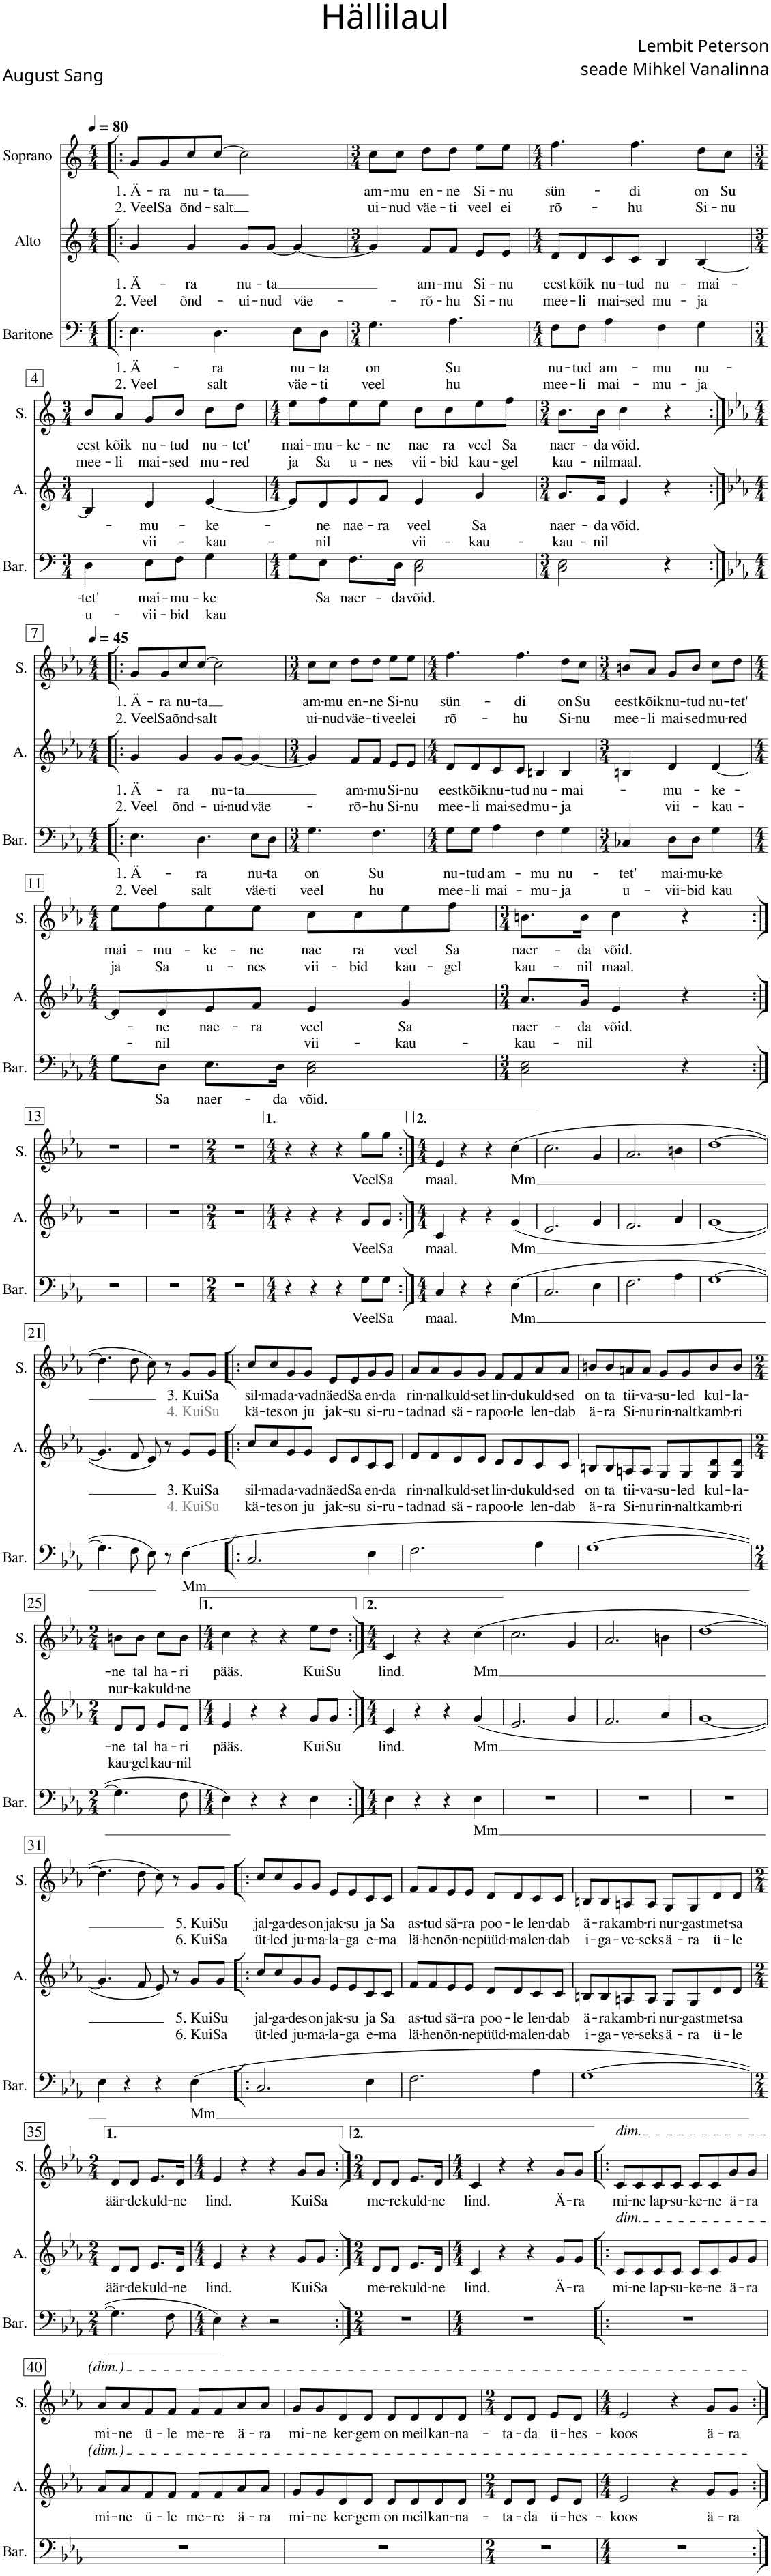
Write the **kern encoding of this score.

**kern	**text	**text	**kern	**text	**text	**kern	**text	**text
*part3	*part3	*part3	*part2	*part2	*part2	*part1	*part1	*part1
*staff3	*staff3	*staff3	*staff2	*staff2	*staff2	*staff1	*staff1	*staff1
*I"Baritone	*	*	*I"Alto	*	*	*I"Soprano	*	*
*I'Bar.	*	*	*I'A.	*	*	*I'S.	*	*
*clefF4	*	*	*clefG2	*	*	*clefG2	*	*
*	*	*	*Trd1c2	*	*	*	*	*
*k[]	*	*	*k[]	*	*	*k[]	*	*
*M4/4	*	*	*M4/4	*	*	*M4/4	*	*
*MM80	*	*	*MM80	*	*	*MM80	*	*
=1!|:	=1!|:	=1!|:	=1!|:	=1!|:	=1!|:	=1!|:	=1!|:	=1!|:
!	!LO:LY:b	!LO:LY:b	!	!LO:LY:b	!LO:LY:b	!	!LO:LY:b	!LO:LY:b
4.E\	1. Ä-	2. Veel	4g/	1. Ä-	2. Veel	8g/L	1. Ä-	2. Veel
!	!	!	!	!	!	!	!LO:LY:b	!LO:LY:b
.	.	.	.	.	.	8g/	-ra	Sa
!	!	!	!	!LO:LY:b	!LO:LY:b	!	!LO:LY:b	!LO:LY:b
.	.	.	4g/	-ra	õnd-	8cc/	nu-	õnd-
!	!LO:LY:b	!LO:LY:b	!	!	!	!	!LO:LY:b	!LO:LY:b
4.D\	-ra	-salt	.	.	.	[8cc/J	-ta	-salt
!	!	!	!	!LO:LY:b	!LO:LY:b	!	!	!
.	.	.	8g/L	nu-	ui-	2cc\]	.	.
!	!	!	!	!LO:LY:b	!LO:LY:b	!	!	!
.	.	.	[8g/J	-ta	-nud	.	.	.
!	!LO:LY:b	!LO:LY:b	!	!	!LO:LY:b	!	!	!
8E\L	nu-	väe-	4g/_	.	väe-	.	.	.
!	!LO:LY:b	!LO:LY:b	!	!	!	!	!	!
8D\J	-ta	-ti	.	.	.	.	.	.
=2	=2	=2	=2	=2	=2	=2	=2	=2
*M3/4	*	*	*M3/4	*	*	*M3/4	*	*
!	!LO:LY:b	!LO:LY:b	!	!	!	!	!LO:LY:b	!LO:LY:b
4.G\	on	veel	4g/]	.	.	8cc\L	am-	ui-
!	!	!	!	!	!	!	!LO:LY:b	!LO:LY:b
.	.	.	.	.	.	8cc\J	-mu	-nud
!	!	!	!	!LO:LY:b	!LO:LY:b	!	!LO:LY:b	!LO:LY:b
.	.	.	8f/L	am-	rõ-	8dd\L	en-	väe-
!	!LO:LY:b	!LO:LY:b	!	!LO:LY:b	!LO:LY:b	!	!LO:LY:b	!LO:LY:b
4.A\	Su	-hu	8f/J	-mu	-hu	8dd\J	-ne	-ti
!	!	!	!	!LO:LY:b	!LO:LY:b	!	!LO:LY:b	!LO:LY:b
.	.	.	8e/L	Si-	Si-	8ee\L	Si-	veel
!	!	!	!	!LO:LY:b	!LO:LY:b	!	!LO:LY:b	!LO:LY:b
.	.	.	8e/J	-nu	-nu	8ee\J	-nu	ei
=3	=3	=3	=3	=3	=3	=3	=3	=3
*M4/4	*	*	*M4/4	*	*	*M4/4	*	*
!	!LO:LY:b	!LO:LY:b	!	!LO:LY:b	!LO:LY:b	!	!LO:LY:b	!LO:LY:b
8F\L	nu-	mee-	8d/L	eest	mee-	4.ff\	sün-	rõ-
!	!LO:LY:b	!LO:LY:b	!	!LO:LY:b	!LO:LY:b	!	!	!
8F\J	-tud	-li	8d/	kõik	-li	.	.	.
!	!LO:LY:b	!LO:LY:b	!	!LO:LY:b	!LO:LY:b	!	!	!
4A\	am-	mai-	8c/	nu-	mai-	.	.	.
!	!	!	!	!LO:LY:b	!LO:LY:b	!	!LO:LY:b	!LO:LY:b
.	.	.	8c/J	-tud	-sed	4.ff\	di	-hu
!	!LO:LY:b	!LO:LY:b	!	!LO:LY:b	!LO:LY:b	!	!	!
4F\	-mu	mu-	4B/	nu-	mu-	.	.	.
!	!LO:LY:b	!LO:LY:b	!	!LO:LY:b	!LO:LY:b	!	!LO:LY:b	!LO:LY:b
4G\	nu-	ja	[4B/	-mai-	ja	8dd\L	on	Si-
!	!	!	!	!	!	!	!LO:LY:b	!LO:LY:b
.	.	.	.	.	.	8cc\J	Su	-nu
!!LO:LB:g=z
=4	=4	=4	=4	=4	=4	=4	=4	=4
*M3/4	*	*	*M3/4	*	*	*M3/4	*	*
!	!LO:LY:b	!LO:LY:b	!	!	!	!	!LO:LY:b	!LO:LY:b
4D\	-tet'	u-	4B/]	.	.	8b/L	eest	mee-
!	!	!	!	!	!	!	!LO:LY:b	!LO:LY:b
.	.	.	.	.	.	8a/J	kõik	-li
!	!LO:LY:b	!LO:LY:b	!	!LO:LY:b	!LO:LY:b	!	!LO:LY:b	!LO:LY:b
8E\L	mai-	vii-	4d/	-mu-	vii-	8g/L	nu-	mai-
!	!LO:LY:b	!LO:LY:b	!	!	!	!	!LO:LY:b	!LO:LY:b
8F\J	-mu-	-bid	.	.	.	8b/J	-tud	-sed
!	!LO:LY:b	!LO:LY:b	!	!LO:LY:b	!LO:LY:b	!	!LO:LY:b	!LO:LY:b
4G\	-ke	kau-	[4e/	-ke-	kau-	8cc\L	nu-	mu-
!	!	!	!	!	!	!	!LO:LY:b	!LO:LY:b
.	.	.	.	.	.	8dd\J	-tet'	-red
=5	=5	=5	=5	=5	=5	=5	=5	=5
*M4/4	*	*	*M4/4	*	*	*M4/4	*	*
!	!	!	!	!	!	!	!LO:LY:b	!LO:LY:b
8G\L	.	.	8e/L]	.	.	8ee\L	mai-	ja
!	!LO:LY:b	!	!	!LO:LY:b	!LO:LY:b	!	!LO:LY:b	!LO:LY:b
8E\J	Sa	.	8d/	-ne	-nil	8ff\	-mu-	Sa
!	!LO:LY:b	!	!	!LO:LY:b	!	!	!LO:LY:b	!LO:LY:b
8.F\L	naer-	.	8e/	nae-	.	8ee\	-ke-	u-
!	!	!	!	!LO:LY:b	!	!	!LO:LY:b	!LO:LY:b
.	.	.	8f/J	-ra	.	8ee\J	-ne	-nes
!	!LO:LY:b	!	!	!	!	!	!	!
16D\Jk	-da	.	.	.	.	.	.	.
!	!LO:LY:b	!	!	!LO:LY:b	!LO:LY:b	!	!LO:LY:b	!LO:LY:b
2C\ 2E\	võid.	.	4e/	veel	vii-	8cc\L	-nae	vii-
!	!	!	!	!	!	!	!LO:LY:b	!LO:LY:b
.	.	.	.	.	.	8cc\	-ra	-bid
!	!	!	!	!LO:LY:b	!LO:LY:b	!	!LO:LY:b	!LO:LY:b
.	.	.	4g/	Sa	kau-	8ee\	veel	kau-
!	!	!	!	!	!	!	!LO:LY:b	!LO:LY:b
.	.	.	.	.	.	8ff\J	Sa	-gel
=6	=6	=6	=6	=6	=6	=6	=6	=6
*M3/4	*	*	*M3/4	*	*	*M3/4	*	*
!	!	!	!	!LO:LY:b	!LO:LY:b	!	!LO:LY:b	!LO:LY:b
2C\ 2E\	.	.	8.g/L	naer-	kau-	8.b\L	naer-	kau-
!	!	!	!	!LO:LY:b	!LO:LY:b	!	!LO:LY:b	!LO:LY:b
.	.	.	16f/Jk	-da	-nil	16b\Jk	-da	-nil
!	!	!	!	!LO:LY:b	!	!	!LO:LY:b	!LO:LY:b
.	.	.	4e/	võid.	.	4cc\	võid.	maal.
4r	.	.	4r	.	.	4r	.	.
!!LO:LB:g=z
=7:|!|:	=7:|!|:	=7:|!|:	=7:|!|:	=7:|!|:	=7:|!|:	=7:|!|:	=7:|!|:	=7:|!|:
*k[b-e-a-]	*	*	*k[b-e-a-]	*	*	*k[b-e-a-]	*	*
*M4/4	*	*	*M4/4	*	*	*M4/4	*	*
*	*	*	*	*	*	*MM45	*	*
!	!LO:LY:b	!LO:LY:b	!	!LO:LY:b	!LO:LY:b	!	!LO:LY:b	!LO:LY:b
4.E-\	1. Ä-	2. Veel	4g/	1. Ä-	2. Veel	8g/L	1. Ä-	2. Veel
!	!	!	!	!	!	!	!LO:LY:b	!LO:LY:b
.	.	.	.	.	.	8g/	-ra	Sa
!	!	!	!	!LO:LY:b	!LO:LY:b	!	!LO:LY:b	!LO:LY:b
.	.	.	4g/	-ra	õnd-	8cc/	nu-	õnd-
!	!LO:LY:b	!LO:LY:b	!	!	!	!	!LO:LY:b	!LO:LY:b
4.D\	-ra	-salt	.	.	.	[8cc/J	-ta	-salt
!	!	!	!	!LO:LY:b	!LO:LY:b	!	!	!
.	.	.	8g/L	nu-	ui-	2cc\]	.	.
!	!	!	!	!LO:LY:b	!LO:LY:b	!	!	!
.	.	.	[8g/J	-ta	-nud	.	.	.
!	!LO:LY:b	!LO:LY:b	!	!	!LO:LY:b	!	!	!
8E-\L	nu-	väe-	4g/_	.	väe-	.	.	.
!	!LO:LY:b	!LO:LY:b	!	!	!	!	!	!
8D\J	-ta	-ti	.	.	.	.	.	.
=8	=8	=8	=8	=8	=8	=8	=8	=8
*M3/4	*	*	*M3/4	*	*	*M3/4	*	*
!	!LO:LY:b	!LO:LY:b	!	!	!	!	!LO:LY:b	!LO:LY:b
4.G\	on	veel	4g/]	.	.	8cc\L	am-	ui-
!	!	!	!	!	!	!	!LO:LY:b	!LO:LY:b
.	.	.	.	.	.	8cc\J	-mu	-nud
!	!	!	!	!LO:LY:b	!LO:LY:b	!	!LO:LY:b	!LO:LY:b
.	.	.	8f/L	am-	rõ-	8dd\L	en-	väe-
!	!LO:LY:b	!LO:LY:b	!	!LO:LY:b	!LO:LY:b	!	!LO:LY:b	!LO:LY:b
4.F\	Su	-hu	8f/J	-mu	-hu	8dd\J	-ne	-ti
!	!	!	!	!LO:LY:b	!LO:LY:b	!	!LO:LY:b	!LO:LY:b
.	.	.	8e-/L	Si-	Si-	8ee-\L	Si-	veel
!	!	!	!	!LO:LY:b	!LO:LY:b	!	!LO:LY:b	!LO:LY:b
.	.	.	8e-/J	-nu	-nu	8ee-\J	-nu	ei
=9	=9	=9	=9	=9	=9	=9	=9	=9
*M4/4	*	*	*M4/4	*	*	*M4/4	*	*
!	!LO:LY:b	!LO:LY:b	!	!LO:LY:b	!LO:LY:b	!	!LO:LY:b	!LO:LY:b
8G\L	nu-	mee-	8d/L	eest	mee-	4.ff\	sün-	rõ-
!	!LO:LY:b	!LO:LY:b	!	!LO:LY:b	!LO:LY:b	!	!	!
8G\J	-tud	-li	8d/	kõik	-li	.	.	.
!	!LO:LY:b	!LO:LY:b	!	!LO:LY:b	!LO:LY:b	!	!	!
4A-\	am-	mai-	8c/	nu-	mai-	.	.	.
!	!	!	!	!LO:LY:b	!LO:LY:b	!	!LO:LY:b	!LO:LY:b
.	.	.	8c/J	-tud	-sed	4.ff\	di	-hu
!	!LO:LY:b	!LO:LY:b	!	!LO:LY:b	!LO:LY:b	!	!	!
4F\	-mu	mu-	4Bn/	nu-	mu-	.	.	.
!	!LO:LY:b	!LO:LY:b	!	!LO:LY:b	!LO:LY:b	!	!LO:LY:b	!LO:LY:b
4G\	nu-	ja	4B/	-mai-	ja	8dd\L	on	Si-
!	!	!	!	!	!	!	!LO:LY:b	!LO:LY:b
.	.	.	.	.	.	8cc\J	Su	-nu
=10	=10	=10	=10	=10	=10	=10	=10	=10
*M3/4	*	*	*M3/4	*	*	*M3/4	*	*
!	!LO:LY:b	!LO:LY:b	!	!	!	!	!LO:LY:b	!LO:LY:b
4C-X/	-tet'	u-	4Bn/	.	.	8bn/L	eest	mee-
!	!	!	!	!	!	!	!LO:LY:b	!LO:LY:b
.	.	.	.	.	.	8a-/J	kõik	-li
!	!LO:LY:b	!LO:LY:b	!	!LO:LY:b	!LO:LY:b	!	!LO:LY:b	!LO:LY:b
8D\L	mai-	vii-	4d/	-mu-	vii-	8g/L	nu-	mai-
!	!LO:LY:b	!LO:LY:b	!	!	!	!	!LO:LY:b	!LO:LY:b
8D\J	-mu-	-bid	.	.	.	8b/J	-tud	-sed
!	!LO:LY:b	!LO:LY:b	!	!LO:LY:b	!LO:LY:b	!	!LO:LY:b	!LO:LY:b
4G\	-ke	kau-	[4d/	-ke-	kau-	8cc\L	nu-	mu-
!	!	!	!	!	!	!	!LO:LY:b	!LO:LY:b
.	.	.	.	.	.	8dd\J	-tet'	-red
!!LO:LB:g=z
=11	=11	=11	=11	=11	=11	=11	=11	=11
*M4/4	*	*	*M4/4	*	*	*M4/4	*	*
!	!	!	!	!	!	!	!LO:LY:b	!LO:LY:b
8G\L	.	.	8d/L]	.	.	8ee-\L	mai-	ja
!	!LO:LY:b	!	!	!LO:LY:b	!LO:LY:b	!	!LO:LY:b	!LO:LY:b
8D\J	Sa	.	8d/	-ne	-nil	8ff\	-mu-	Sa
!	!LO:LY:b	!	!	!LO:LY:b	!	!	!LO:LY:b	!LO:LY:b
8.E-\L	naer-	.	8e-/	nae-	.	8ee-\	-ke-	u-
!	!	!	!	!LO:LY:b	!	!	!LO:LY:b	!LO:LY:b
.	.	.	8f/J	-ra	.	8ee-\J	-ne	-nes
!	!LO:LY:b	!	!	!	!	!	!	!
16D\Jk	-da	.	.	.	.	.	.	.
!	!LO:LY:b	!	!	!LO:LY:b	!LO:LY:b	!	!LO:LY:b	!LO:LY:b
2C\ 2E-\	võid.	.	4e-/	veel	vii-	8cc\L	-nae	vii-
!	!	!	!	!	!	!	!LO:LY:b	!LO:LY:b
.	.	.	.	.	.	8cc\	-ra	-bid
!	!	!	!	!LO:LY:b	!LO:LY:b	!	!LO:LY:b	!LO:LY:b
.	.	.	4g/	Sa	kau-	8ee-\	veel	kau-
!	!	!	!	!	!	!	!LO:LY:b	!LO:LY:b
.	.	.	.	.	.	8ff\J	Sa	-gel
=12	=12	=12	=12	=12	=12	=12	=12	=12
*M3/4	*	*	*M3/4	*	*	*M3/4	*	*
!	!	!	!	!LO:LY:b	!LO:LY:b	!	!LO:LY:b	!LO:LY:b
2C\ 2E-\	.	.	8.a-/L	naer-	kau-	8.bn\L	naer-	kau-
!	!	!	!	!LO:LY:b	!LO:LY:b	!	!LO:LY:b	!LO:LY:b
.	.	.	16g/Jk	-da	-nil	16b\Jk	-da	-nil
!	!	!	!	!LO:LY:b	!	!	!LO:LY:b	!LO:LY:b
.	.	.	4e-/	võid.	.	4cc\	võid.	maal.
4r	.	.	4r	.	.	4r	.	.
!!LO:LB:g=z
=13:|!	=13:|!	=13:|!	=13:|!	=13:|!	=13:|!	=13:|!	=13:|!	=13:|!
2.r	.	.	2.r	.	.	2.r	.	.
=14	=14	=14	=14	=14	=14	=14	=14	=14
2.r	.	.	2.r	.	.	2.r	.	.
=15	=15	=15	=15	=15	=15	=15	=15	=15
*M2/4	*	*	*M2/4	*	*	*M2/4	*	*
2r	.	.	2r	.	.	2r	.	.
=16	=16	=16	=16	=16	=16	=16	=16	=16
*M4/4	*	*	*M4/4	*	*	*M4/4	*	*
4r	.	.	4r	.	.	4r	.	.
4r	.	.	4r	.	.	4r	.	.
4r	.	.	4r	.	.	4r	.	.
!	!LO:LY:b	!	!	!LO:LY:b	!	!	!LO:LY:b	!
8G\L	Veel	.	8g/L	Veel	.	8gg\L	Veel	.
!	!LO:LY:b	!	!	!LO:LY:b	!	!	!LO:LY:b	!
8G\J	Sa	.	8g/J	Sa	.	8gg\J	Sa	.
=17:|!	=17:|!	=17:|!	=17:|!	=17:|!	=17:|!	=17:|!	=17:|!	=17:|!
*M4/4	*	*	*M4/4	*	*	*M4/4	*	*
!	!LO:LY:b	!	!	!LO:LY:b	!	!	!LO:LY:b	!
4C/	maal.	.	4c/	maal.	.	4e-/	maal.	.
4r	.	.	4r	.	.	4r	.	.
4r	.	.	4r	.	.	4r	.	.
!	!LO:LY:b	!	!	!LO:LY:b	!	!	!LO:LY:b	!
(4E-\	Mm	.	(4g/	Mm	.	(4cc\	Mm	.
=18	=18	=18	=18	=18	=18	=18	=18	=18
2.C/	.	.	2.e-/	.	.	2.cc\	.	.
4E-\	.	.	4g/	.	.	4g/	.	.
=19	=19	=19	=19	=19	=19	=19	=19	=19
2.F\	.	.	2.f/	.	.	2.a-/	.	.
4A-\	.	.	4a-/	.	.	4bn\	.	.
=20	=20	=20	=20	=20	=20	=20	=20	=20
[1G	.	.	[1g	.	.	[1dd	.	.
!!LO:LB:g=z
=21	=21	=21	=21	=21	=21	=21	=21	=21
4.G\]	.	.	4.g/]	.	.	4.dd\]	.	.
8F\	.	.	8f/	.	.	8dd\	.	.
8E-\)	.	.	8e-/)	.	.	8cc\)	.	.
8r	.	.	8r	.	.	8r	.	.
!	!LO:LY:b	!	!	!LO:LY:b	!LO:LY:b:color=#808080	!	!LO:LY:b	!LO:LY:b:color=#808080
(4E-\	Mm	.	8g/L	3. Kui	4. Kui	8g/L	3. Kui	4. Kui
!	!	!	!	!LO:LY:b	!LO:LY:b:color=#808080	!	!LO:LY:b	!LO:LY:b:color=#808080
.	.	.	8g/J	Sa	Su	8g/J	Sa	Su
=22!|:	=22!|:	=22!|:	=22!|:	=22!|:	=22!|:	=22!|:	=22!|:	=22!|:
!	!	!	!	!LO:LY:b	!LO:LY:b	!	!LO:LY:b	!LO:LY:b
2.C/	.	.	8cc/L	sil-	kä-	8cc/L	sil-	kä-
!	!	!	!	!LO:LY:b	!LO:LY:b	!	!LO:LY:b	!LO:LY:b
.	.	.	8cc/	-mad	-tes	8cc/	-mad	-tes
!	!	!	!	!LO:LY:b	!LO:LY:b	!	!LO:LY:b	!LO:LY:b
.	.	.	8g/	a-	on	8g/	a-	on
!	!	!	!	!LO:LY:b	!LO:LY:b	!	!LO:LY:b	!LO:LY:b
.	.	.	8g/J	-vad	ju	8g/J	-vad	ju
!	!	!	!	!LO:LY:b	!LO:LY:b	!	!LO:LY:b	!LO:LY:b
.	.	.	8e-/L	näed	jak-	8e-/L	näed	jak-
!	!	!	!	!LO:LY:b	!LO:LY:b	!	!LO:LY:b	!LO:LY:b
.	.	.	8e-/	Sa	-su	8e-/	Sa	-su
!	!	!	!	!LO:LY:b	!LO:LY:b	!	!LO:LY:b	!LO:LY:b
4E-\	.	.	8c/	en-	si-	8g/	en-	si-
!	!	!	!	!LO:LY:b	!LO:LY:b	!	!LO:LY:b	!LO:LY:b
.	.	.	8c/J	-da	-ru-	8g/J	-da	-ru-
=23	=23	=23	=23	=23	=23	=23	=23	=23
!	!	!	!	!LO:LY:b	!LO:LY:b	!	!LO:LY:b	!LO:LY:b
2.F\	.	.	8f/L	rin-	-tad	8a-/L	rin-	-tad
!	!	!	!	!LO:LY:b	!LO:LY:b	!	!LO:LY:b	!LO:LY:b
.	.	.	8f/	-nal	nad	8a-/	-nal	nad
!	!	!	!	!LO:LY:b	!LO:LY:b	!	!LO:LY:b	!LO:LY:b
.	.	.	8e-/	kuld-	sä-	8g/	kuld-	sä-
!	!	!	!	!LO:LY:b	!LO:LY:b	!	!LO:LY:b	!LO:LY:b
.	.	.	8e-/J	-set	-ra	8g/J	-set	-ra
!	!	!	!	!LO:LY:b	!LO:LY:b	!	!LO:LY:b	!LO:LY:b
.	.	.	8d/L	lin-	poo-	8f/L	lin-	poo-
!	!	!	!	!LO:LY:b	!LO:LY:b	!	!LO:LY:b	!LO:LY:b
.	.	.	8d/	-du	-le	8f/	-du	-le
!	!	!	!	!LO:LY:b	!LO:LY:b	!	!LO:LY:b	!LO:LY:b
4A-\	.	.	8c/	kuld-	len-	8a-/	kuld-	len-
!	!	!	!	!LO:LY:b	!LO:LY:b	!	!LO:LY:b	!LO:LY:b
.	.	.	8c/J	-sed	-dab	8a-/J	-sed	-dab
=24	=24	=24	=24	=24	=24	=24	=24	=24
!	!	!	!	!LO:LY:b	!LO:LY:b	!	!LO:LY:b	!LO:LY:b
[1G	.	.	8Bn/L	on	ä-	8bn/L	on	ä-
!	!	!	!	!LO:LY:b	!LO:LY:b	!	!LO:LY:b	!LO:LY:b
.	.	.	8B/	ta	-ra	8b/	ta	-ra
!	!	!	!	!LO:LY:b	!LO:LY:b	!	!LO:LY:b	!LO:LY:b
.	.	.	8An/	tii-	Si-	8an/	tii-	Si-
!	!	!	!	!LO:LY:b	!LO:LY:b	!	!LO:LY:b	!LO:LY:b
.	.	.	8A/J	-va-	-nu	8a/J	-va-	-nu
!	!	!	!	!LO:LY:b	!LO:LY:b	!	!LO:LY:b	!LO:LY:b
.	.	.	8G/L	-su-	rin-	8g/L	-su-	rin-
!	!	!	!	!LO:LY:b	!LO:LY:b	!	!LO:LY:b	!LO:LY:b
.	.	.	8G/	-led	-nalt	8g/	-led	-nalt
!	!	!	!	!LO:LY:b	!LO:LY:b	!	!LO:LY:b	!LO:LY:b
.	.	.	8G/ 8d/	kul-	kamb-	8b/	kul-	kamb-
!	!	!	!	!LO:LY:b	!LO:LY:b	!	!LO:LY:b	!LO:LY:b
.	.	.	8G/ 8d/J	-la-	-ri	8b/J	-la-	-ri
!!LO:LB:g=z
=25	=25	=25	=25	=25	=25	=25	=25	=25
*M2/4	*	*	*M2/4	*	*	*M2/4	*	*
!	!	!	!	!LO:LY:b	!LO:LY:b	!	!LO:LY:b	!LO:LY:b
4.G\]	.	.	8d/L	-ne	kau-	8bn\L	-ne	nur-
!	!	!	!	!LO:LY:b	!LO:LY:b	!	!LO:LY:b	!LO:LY:b
.	.	.	8d/J	tal	-gel	8b\J	tal	-ka
!	!	!	!	!LO:LY:b	!LO:LY:b	!	!LO:LY:b	!LO:LY:b
.	.	.	8e-/L	ha-	kau-	8cc\L	ha-	kuld-
!	!	!	!	!LO:LY:b	!LO:LY:b	!	!LO:LY:b	!LO:LY:b
8F\	.	.	8d/J	ri	-nil	8b\J	ri	-ne
=26	=26	=26	=26	=26	=26	=26	=26	=26
*M4/4	*	*	*M4/4	*	*	*M4/4	*	*
!	!	!	!	!LO:LY:b	!	!	!LO:LY:b	!
4E-\)	.	.	4e-/	pääs.	.	4cc\	pääs.	.
4r	.	.	4r	.	.	4r	.	.
4r	.	.	4r	.	.	4r	.	.
!	!	!	!	!LO:LY:b	!	!	!LO:LY:b	!
4E-\	.	.	8g/L	Kui	.	8ee-\L	Kui	.
!	!	!	!	!LO:LY:b	!	!	!LO:LY:b	!
.	.	.	8g/J	Su	.	8dd\J	Su	.
=27:|!	=27:|!	=27:|!	=27:|!	=27:|!	=27:|!	=27:|!	=27:|!	=27:|!
*M4/4	*	*	*M4/4	*	*	*M4/4	*	*
!	!	!	!	!LO:LY:b	!	!	!LO:LY:b	!
4E-\	.	.	4c/	lind.	.	4c/	lind.	.
4r	.	.	4r	.	.	4r	.	.
4r	.	.	4r	.	.	4r	.	.
!	!LO:LY:b	!	!	!LO:LY:b	!	!	!LO:LY:b	!
4E-\	Mm	.	(4g/	Mm	.	(4cc\	Mm	.
=28	=28	=28	=28	=28	=28	=28	=28	=28
1r	.	.	2.e-/	.	.	2.cc\	.	.
.	.	.	4g/	.	.	4g/	.	.
=29	=29	=29	=29	=29	=29	=29	=29	=29
1r	.	.	2.f/	.	.	2.a-/	.	.
.	.	.	4a-/	.	.	4bn\	.	.
=30	=30	=30	=30	=30	=30	=30	=30	=30
1r	.	.	[1g	.	.	[1dd	.	.
!!LO:LB:g=z
=31	=31	=31	=31	=31	=31	=31	=31	=31
4E-\	.	.	4.g/]	.	.	4.dd\]	.	.
4r	.	.	.	.	.	.	.	.
.	.	.	8f/	.	.	8dd\	.	.
4r	.	.	8e-/)	.	.	8cc\)	.	.
.	.	.	8r	.	.	8r	.	.
!	!LO:LY:b	!	!	!LO:LY:b	!LO:LY:b	!	!LO:LY:b	!LO:LY:b
(4E-\	Mm	.	8g/L	5. Kui	6. Kui	8g/L	5. Kui	6. Kui
!	!	!	!	!LO:LY:b	!LO:LY:b	!	!LO:LY:b	!LO:LY:b
.	.	.	8g/J	Su	Sa	8g/J	Su	Sa
=32!|:	=32!|:	=32!|:	=32!|:	=32!|:	=32!|:	=32!|:	=32!|:	=32!|:
!	!	!	!	!LO:LY:b	!LO:LY:b	!	!LO:LY:b	!LO:LY:b
2.C/	.	.	8cc/L	jal-	üt-	8cc/L	jal-	üt-
!	!	!	!	!LO:LY:b	!LO:LY:b	!	!LO:LY:b	!LO:LY:b
.	.	.	8cc/	-ga-	-led	8cc/	-ga-	-led
!	!	!	!	!LO:LY:b	!LO:LY:b	!	!LO:LY:b	!LO:LY:b
.	.	.	8g/	-des	ju-	8g/	-des	ju-
!	!	!	!	!LO:LY:b	!LO:LY:b	!	!LO:LY:b	!LO:LY:b
.	.	.	8g/J	on	-ma-	8g/J	on	-ma-
!	!	!	!	!LO:LY:b	!LO:LY:b	!	!LO:LY:b	!LO:LY:b
.	.	.	8e-/L	jak-	-la-	8e-/L	jak-	-la-
!	!	!	!	!LO:LY:b	!LO:LY:b	!	!LO:LY:b	!LO:LY:b
.	.	.	8e-/	-su	-ga	8e-/	-su	-ga
!	!	!	!	!LO:LY:b	!LO:LY:b	!	!LO:LY:b	!LO:LY:b
4E-\	.	.	8c/	ja	e-	8c/	ja	e-
!	!	!	!	!LO:LY:b	!LO:LY:b	!	!LO:LY:b	!LO:LY:b
.	.	.	8c/J	Sa	-ma	8c/J	Sa	-ma
=33	=33	=33	=33	=33	=33	=33	=33	=33
!	!	!	!	!LO:LY:b	!LO:LY:b	!	!LO:LY:b	!LO:LY:b
2.F\	.	.	8f/L	as-	lä-	8f/L	as-	lä-
!	!	!	!	!LO:LY:b	!LO:LY:b	!	!LO:LY:b	!LO:LY:b
.	.	.	8f/	-tud	-hen	8f/	-tud	-hen
!	!	!	!	!LO:LY:b	!LO:LY:b	!	!LO:LY:b	!LO:LY:b
.	.	.	8e-/	sä-	õn-	8e-/	sä-	õn-
!	!	!	!	!LO:LY:b	!LO:LY:b	!	!LO:LY:b	!LO:LY:b
.	.	.	8e-/J	-ra	-ne	8e-/J	-ra	-ne
!	!	!	!	!LO:LY:b	!LO:LY:b	!	!LO:LY:b	!LO:LY:b
.	.	.	8d/L	poo-	püüd-	8d/L	poo-	püüd-
!	!	!	!	!LO:LY:b	!LO:LY:b	!	!LO:LY:b	!LO:LY:b
.	.	.	8d/	-le	-ma	8d/	-le	-ma
!	!	!	!	!LO:LY:b	!LO:LY:b	!	!LO:LY:b	!LO:LY:b
4A-\	.	.	8c/	len-	len-	8c/	len-	len-
!	!	!	!	!LO:LY:b	!LO:LY:b	!	!LO:LY:b	!LO:LY:b
.	.	.	8c/J	-dab	-dab	8c/J	-dab	-dab
=34	=34	=34	=34	=34	=34	=34	=34	=34
!	!	!	!	!LO:LY:b	!LO:LY:b	!	!LO:LY:b	!LO:LY:b
[1G	.	.	8Bn/L	ä-	i-	8Bn/L	ä-	i-
!	!	!	!	!LO:LY:b	!LO:LY:b	!	!LO:LY:b	!LO:LY:b
.	.	.	8B/	-ra	-ga-	8B/	-ra	-ga-
!	!	!	!	!LO:LY:b	!LO:LY:b	!	!LO:LY:b	!LO:LY:b
.	.	.	8An/	kamb-	-ve-	8An/	kamb-	-ve-
!	!	!	!	!LO:LY:b	!LO:LY:b	!	!LO:LY:b	!LO:LY:b
.	.	.	8A/J	-ri	-seks	8A/J	-ri	-seks
!	!	!	!	!LO:LY:b	!LO:LY:b	!	!LO:LY:b	!LO:LY:b
.	.	.	8G/L	nur-	ä-	8G/L	nur-	ä-
!	!	!	!	!LO:LY:b	!LO:LY:b	!	!LO:LY:b	!LO:LY:b
.	.	.	8G/	-gast	-ra	8G/	-gast	-ra
!	!	!	!	!LO:LY:b	!LO:LY:b	!	!LO:LY:b	!LO:LY:b
.	.	.	8d/	met-	ü-	8d/	met-	ü-
!	!	!	!	!LO:LY:b	!LO:LY:b	!	!LO:LY:b	!LO:LY:b
.	.	.	8d/J	-sa	-le	8d/J	-sa	-le
!!LO:LB:g=z
=35	=35	=35	=35	=35	=35	=35	=35	=35
*M2/4	*	*	*M2/4	*	*	*M2/4	*	*
!	!	!	!	!LO:LY:b	!	!	!LO:LY:b	!
4.G\]	.	.	8d/L	äär-	.	8d/L	äär-	.
!	!	!	!	!LO:LY:b	!	!	!LO:LY:b	!
.	.	.	8d/J	de	.	8d/J	de	.
!	!	!	!	!LO:LY:b	!	!	!LO:LY:b	!
.	.	.	8.e-/L	kuld-	.	8.e-/L	kuld-	.
8F\	.	.	.	.	.	.	.	.
!	!	!	!	!LO:LY:b	!	!	!LO:LY:b	!
.	.	.	16d/Jk	-ne	.	16d/Jk	-ne	.
=36	=36	=36	=36	=36	=36	=36	=36	=36
*M4/4	*	*	*M4/4	*	*	*M4/4	*	*
!	!	!	!	!LO:LY:b	!	!	!LO:LY:b	!
4E-\)	.	.	4e-/	lind.	.	4e-/	lind.	.
4r	.	.	4r	.	.	4r	.	.
2r	.	.	4r	.	.	4r	.	.
!	!	!	!	!LO:LY:b	!	!	!LO:LY:b	!
.	.	.	8g/L	Kui	.	8g/L	Kui	.
!	!	!	!	!LO:LY:b	!	!	!LO:LY:b	!
.	.	.	8g/J	Sa	.	8g/J	Sa	.
=37:|!	=37:|!	=37:|!	=37:|!	=37:|!	=37:|!	=37:|!	=37:|!	=37:|!
*M2/4	*	*	*M2/4	*	*	*M2/4	*	*
!	!	!	!	!LO:LY:b	!	!	!LO:LY:b	!
2r	.	.	8d/L	me-	.	8d/L	me-	.
!	!	!	!	!LO:LY:b	!	!	!LO:LY:b	!
.	.	.	8d/J	re	.	8d/J	re	.
!	!	!	!	!LO:LY:b	!	!	!LO:LY:b	!
.	.	.	8.e-/L	kuld-	.	8.e-/L	kuld-	.
!	!	!	!	!LO:LY:b	!	!	!LO:LY:b	!
.	.	.	16d/Jk	-ne	.	16d/Jk	-ne	.
=38	=38	=38	=38	=38	=38	=38	=38	=38
*M4/4	*	*	*M4/4	*	*	*M4/4	*	*
!	!	!	!	!LO:LY:b	!	!	!LO:LY:b	!
1r	.	.	4c/	lind.	.	4c/	lind.	.
.	.	.	4r	.	.	4r	.	.
.	.	.	4r	.	.	4r	.	.
!	!	!	!	!LO:LY:b	!	!	!LO:LY:b	!
.	.	.	8g/L	Ä-	.	8g/L	Ä-	.
!	!	!	!	!LO:LY:b	!	!	!LO:LY:b	!
.	.	.	8g/J	-ra	.	8g/J	-ra	.
=39!|:	=39!|:	=39!|:	=39!|:	=39!|:	=39!|:	=39!|:	=39!|:	=39!|:
!	!	!	!	!	!	!LO:TX:a:i:t=dim.	!	!
!	!	!	!LO:TX:a:i:t=dim.	!	!	!	!	!
!	!	!	!	!LO:LY:b	!	!	!LO:LY:b	!
1r	.	.	8c/L	mi-	.	8c/L	mi-	.
!	!	!	!	!LO:LY:b	!	!	!LO:LY:b	!
.	.	.	8c/	-ne	.	8c/	-ne	.
!	!	!	!	!LO:LY:b	!	!	!LO:LY:b	!
.	.	.	8c/	lap-	.	8c/	lap-	.
!	!	!	!	!LO:LY:b	!	!	!LO:LY:b	!
.	.	.	8c/J	-su-	.	8c/J	-su-	.
!	!	!	!	!LO:LY:b	!	!	!LO:LY:b	!
.	.	.	8c/L	-ke-	.	8c/L	-ke-	.
!	!	!	!	!LO:LY:b	!	!	!LO:LY:b	!
.	.	.	8c/	-ne	.	8c/	-ne	.
!	!	!	!	!LO:LY:b	!	!	!LO:LY:b	!
.	.	.	8g/	ä-	.	8g/	ä-	.
!	!	!	!	!LO:LY:b	!	!	!LO:LY:b	!
.	.	.	8g/J	-ra	.	8g/J	-ra	.
!!LO:LB:g=z
=40	=40	=40	=40	=40	=40	=40	=40	=40
!	!	!	!	!LO:LY:b	!	!	!LO:LY:b	!
1r	.	.	8a-/L	mi-	.	8a-/L	mi-	.
!	!	!	!	!LO:LY:b	!	!	!LO:LY:b	!
.	.	.	8a-/	-ne	.	8a-/	-ne	.
!	!	!	!	!LO:LY:b	!	!	!LO:LY:b	!
.	.	.	8f/	ü-	.	8f/	ü-	.
!	!	!	!	!LO:LY:b	!	!	!LO:LY:b	!
.	.	.	8f/J	-le	.	8f/J	-le	.
!	!	!	!	!LO:LY:b	!	!	!LO:LY:b	!
.	.	.	8f/L	me-	.	8f/L	me-	.
!	!	!	!	!LO:LY:b	!	!	!LO:LY:b	!
.	.	.	8f/	-re	.	8f/	-re	.
!	!	!	!	!LO:LY:b	!	!	!LO:LY:b	!
.	.	.	8a-/	ä-	.	8a-/	ä-	.
!	!	!	!	!LO:LY:b	!	!	!LO:LY:b	!
.	.	.	8a-/J	-ra	.	8a-/J	-ra	.
=41	=41	=41	=41	=41	=41	=41	=41	=41
!	!	!	!	!LO:LY:b	!	!	!LO:LY:b	!
1r	.	.	8g/L	mi-	.	8g/L	mi-	.
!	!	!	!	!LO:LY:b	!	!	!LO:LY:b	!
.	.	.	8g/	-ne	.	8g/	-ne	.
!	!	!	!	!LO:LY:b	!	!	!LO:LY:b	!
.	.	.	8d/	ker-	.	8d/	ker-	.
!	!	!	!	!LO:LY:b	!	!	!LO:LY:b	!
.	.	.	8d/J	-gem	.	8d/J	-gem	.
!	!	!	!	!LO:LY:b	!	!	!LO:LY:b	!
.	.	.	8d/L	on	.	8d/L	on	.
!	!	!	!	!LO:LY:b	!	!	!LO:LY:b	!
.	.	.	8d/	meil	.	8d/	meil	.
!	!	!	!	!LO:LY:b	!	!	!LO:LY:b	!
.	.	.	8d/	kan-	.	8d/	kan-	.
!	!	!	!	!LO:LY:b	!	!	!LO:LY:b	!
.	.	.	8d/J	-na-	.	8d/J	-na-	.
=42	=42	=42	=42	=42	=42	=42	=42	=42
*M2/4	*	*	*M2/4	*	*	*M2/4	*	*
!	!	!	!	!LO:LY:b	!	!	!LO:LY:b	!
2r	.	.	8d/L	-ta-	.	8d/L	-ta-	.
!	!	!	!	!LO:LY:b	!	!	!LO:LY:b	!
.	.	.	8d/J	-da	.	8d/J	-da	.
!	!	!	!	!LO:LY:b	!	!	!LO:LY:b	!
.	.	.	8e-/L	ü-	.	8e-/L	ü-	.
!	!	!	!	!LO:LY:b	!	!	!LO:LY:b	!
.	.	.	8d/J	-hes-	.	8d/J	-hes-	.
=43	=43	=43	=43	=43	=43	=43	=43	=43
*M4/4	*	*	*M4/4	*	*	*M4/4	*	*
!	!	!	!	!LO:LY:b	!	!	!LO:LY:b	!
1r	.	.	2e-/	-koos	.	2e-/	-koos	.
.	.	.	4r	.	.	4r	.	.
!	!	!	!	!LO:LY:b	!	!	!LO:LY:b	!
.	.	.	8g/L	ä-	.	8g/L	ä-	.
!	!	!	!	!LO:LY:b	!	!	!LO:LY:b	!
.	.	.	8g/J	-ra	.	8g/J	-ra	.
=:|!	=:|!	=:|!	=:|!	=:|!	=:|!	=:|!	=:|!	=:|!
*-	*-	*-	*-	*-	*-	*-	*-	*-
